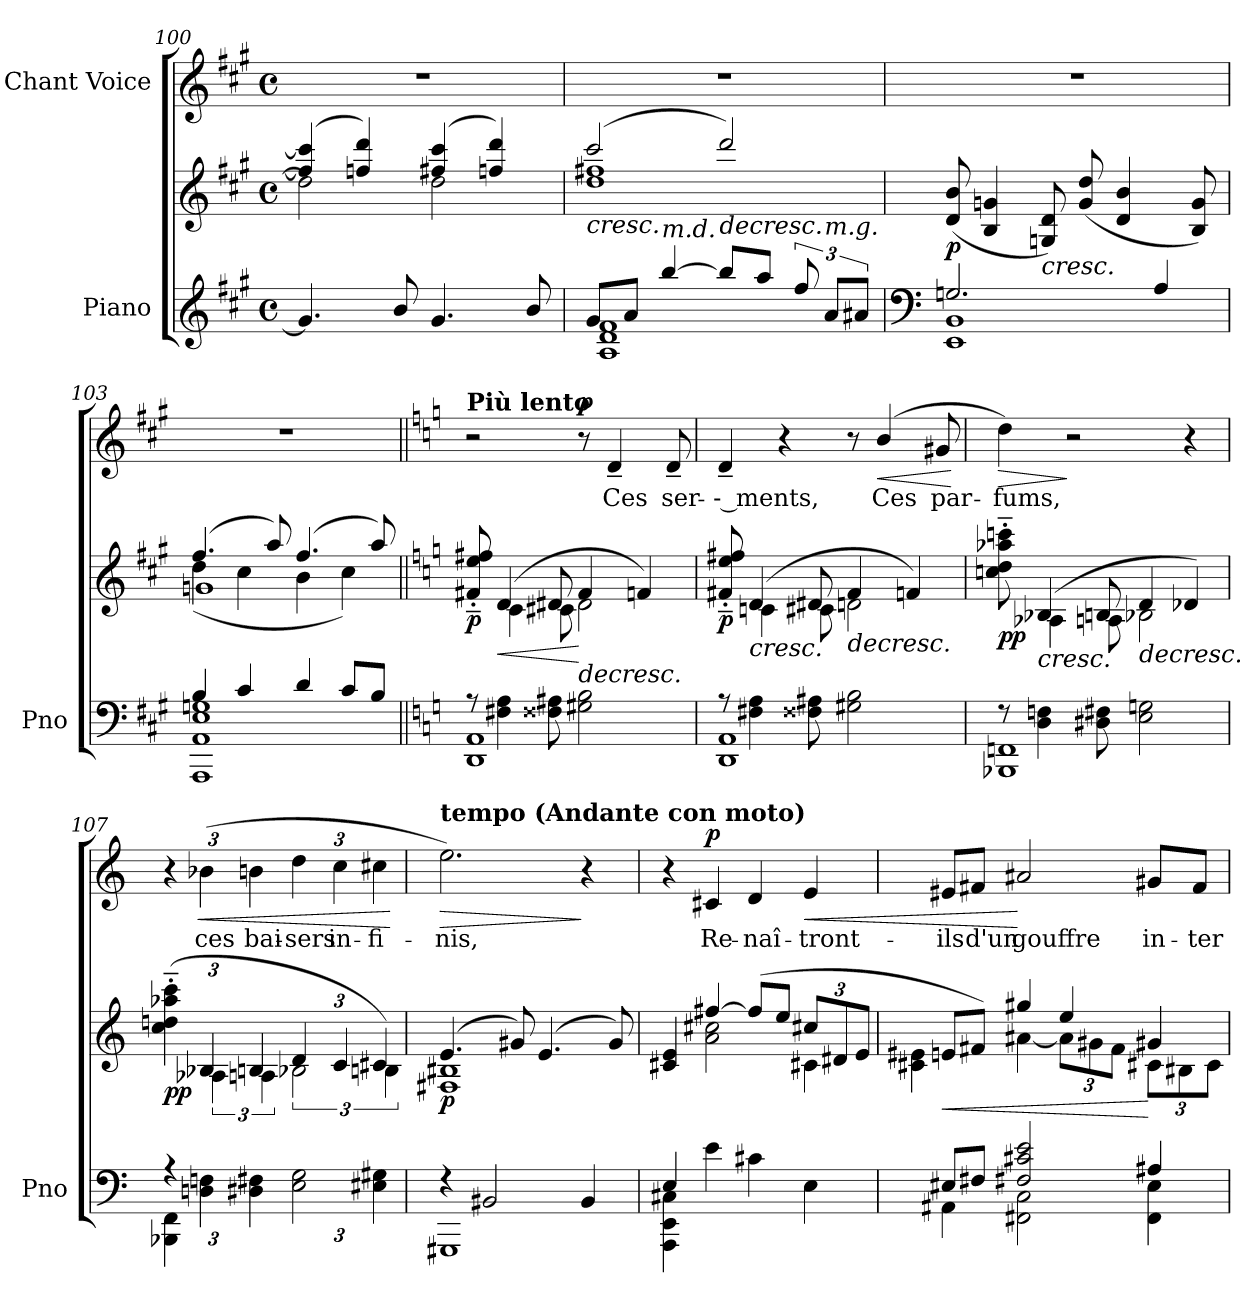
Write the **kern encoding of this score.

**kern	**kern	**dynam	**kern	**text	**dynam
*part2	*part2	*part2	*part1	*part1	*part1
*staff3	*staff2	*staff2/3	*staff1	*staff1	*staff1
*I"Piano	*	*	*I"Chant Voice	*	*
*I'Pno	*	*	*	*	*
*clefG2	*clefG2	*	*clefG2	*	*
*k[f#c#g#]	*k[f#c#g#]	*	*k[f#c#g#]	*	*
*M4/4	*M4/4	*	*M4/4	*	*
*met(c)	*met(c)	*	*met(c)	*	*
=100	=100	=100	=100	=100	=100
*	*^	*	*	*	*
!	!	!	!LO:DY:b	!	!	!
!	!	!	!LO:DY:n=1:b	!	!	!
4.g#/]	(4ff#/] 4ccc#/]	2dd\]	other-dynamics pp	1r	.	.
.	4ffn/ 4ddd/)	.	.	.	.	.
8b/	.	.	.	.	.	.
4.g#/	(4ff#X/ 4ccc#/	2dd\	.	.	.	.
.	4ffn/ 4ddd/)	.	.	.	.	.
8b/	.	.	.	.	.	.
=101	=101	=101	=101	=101	=101	=101
*^	*	*	*	*	*	*
!	!	!	!	!LO:HP:b	!	!	!
8g#/L	1A 1d 1f#	(2ccc#/	1dd 1ff#X	<	1r	.	.
8a/J	.	.	.	.	.	.	.
!LO:TX:i:t=m.d.	!	!	!	!	!	!	!
[4bb/	.	.	.	.	.	.	.
!	!	!	!	!LO:HP:b	!	!	!
8bb/L]	.	2ddd/)	.	>	.	.	.
8aa/J	.	.	.	.	.	.	.
12ff#/	.	.	.	.	.	.	.
!LO:TX:i:t=m.g.	!	!	!	!	!	!	!
12a/L	.	.	.	.	.	.	.
12a#X/J	.	.	.	.	.	.	.
*v	*v	*	*	*	*	*	*
*	*v	*v	*	*	*	*
.	.	[	.	.	.
=102	=102	=102	=102	=102	=102
*clefF4	*	*	*	*	*
*^	*	*	*	*	*
!	!	!	!LO:DY:b	!	!	!
2.Gn/	1EE 1BB	(8d/ 8b/	p	1r	.	.
.	.	4B/ 4gn/	.	.	.	.
!	!	!	!LO:HP:b	!	!	!
.	.	8Gn/ 8d/)	<	.	.	.
.	.	(8g/ 8dd/	.	.	.	.
.	.	4d/ 4b/	.	.	.	.
4A/	.	.	.	.	.	.
.	.	8B/ 8g/)	.	.	.	.
*v	*v	*	*	*	*	*
.	.	]	.	.	.
=103	=103	=103	=103	=103	=103
*^	*^	*	*	*	*
*	*	*	*^	*	*	*	*
4B/	1AAA 1AA 1E 1Gn	(4.ff#/	(4dd\	1gn	.	1r	.	.
4c#/	.	.	4cc#\	.	.	.	.	.
.	.	8aa/)	.	.	.	.	.	.
4d/	.	(4.ff#/	4b\	.	.	.	.	.
8c#/L	.	.	4cc#\)	.	.	.	.	.
8B/J	.	8aa/)	.	.	.	.	.	.
*	*	*v	*v	*v	*	*	*	*
=104||	=104||	=104||	=104||	=104||	=104||	=104||
*k[]	*	*k[]	*	*k[]	*	*
*	*	*^	*	*	*	*
!	!	!	!	!	!LO:TX:a:B:t=Più lento	!	!
!	!	!	!	!LO:DY:b	!	!	!
8r	1DD 1AA	8f#X/'~ 8ee/'~ 8ff#X/'~	8ryy	p	2r	.	.
!	!	!	!	!LO:HP:b	!	!	!
4F#X\ 4A\	.	(4d/	4c\	<	.	.	.
8F##X\ 8A#X\	.	8d#X/	8c#X\	.	.	.	.
!	!	!	!	!LO:HP:n=1:b	!	!	!LO:DY:b
2G#X\ 2B\	.	4f#/	2d#\	[ >	8r	.	p
.	.	.	.	.	4d~/	Ces	.
.	.	4fn/)	.	.	.	.	.
.	.	.	.	.	8d~/	ser-	.
*v	*v	*	*	*	*	*	*
*	*v	*v	*	*	*	*
.	.	[	.	.	.
=105	=105	=105	=105	=105	=105
*^	*^	*	*	*	*
!	!	!	!	!LO:DY:b	!	!	!
8r	1DD 1AA	8f#X/'~ 8ee/'~ 8ff#X/'~	8ryy	p	4d~/	-- ments,	.
!	!	!	!	!LO:HP:b	!	!	!
4F#X\ 4A\	.	(4d/	4cn\	<	.	.	.
.	.	.	.	.	4r	.	.
8F##X\ 8A#X\	.	8d#X/	8c#X\	.	.	.	.
!	!	!	!	!LO:HP:n=1:b	!	!	!
2G#X\ 2B\	.	4f#/	2dn\	] >	8r	.	.
!	!	!	!	!	!	!	!LO:HP:b
.	.	.	.	.	(4b/	Ces	<
.	.	4fn/)	.	.	.	.	.
.	.	.	.	.	8g#X/	par-	.
*v	*v	*	*	*	*	*	*
*	*v	*v	*	*	*	*
.	.	[	.	.	[
=106	=106	=106	=106	=106	=106
*^	*^	*	*	*	*
!	!	!	!	!LO:DY:b	!	!	!LO:HP:b
8r	1BBB-X 1FFn	8ryy	8ccn\'~ 8dd\'~ 8aa-X\'~ 8cccn\'~	pp	4dd\)	-fums,	>
!	!	!	!	!LO:HP:b	!	!	!
4D\ 4Fn\	.	(4B-X/	4A-X\	<	.	.	.
.	.	.	.	.	2r	.	]
8D#X\ 8F#X\	.	8Bn/	8An\	.	.	.	.
!	!	!	!	!LO:HP:n=1:b	!	!	!
2E\ 2Gn\	.	4d/	2B-X\	] >	.	.	.
.	.	4d-X/)	.	.	4r	.	.
*v	*v	*	*	*	*	*	*
*	*v	*v	*	*	*	*
.	.	[	.	.	.
=107	=107	=107	=107	=107	=107
*	*^	*	*	*	*
*Xbrackettup	*Xbrackettup	*brackettup	*	*Xbrackettup	*	*
*^	*	*	*	*	*	*
!	!	!	!	!LO:DY:b	!	!	!
6r	4BBB-X\ 4FF\	(6cc\'~ 6ddn\'~ 6aa-X\'~ 6ccc\'~	6ryy	pp	6r	.	.
!	!	!	!	!	!	!	!LO:HP:b
6Dn\ 6Fn\	.	6B-X/	6A-X\	.	(6b-X\	ces	<
.	4ryy	.	.	.	.	.	.
6D#X\ 6F#X\	.	6Bn/	6An\	.	6bn\	bai-	.
3E\ 3G\	2ryy	6d/	3B-X\	.	6dd\	-sers	.
.	.	6c/	.	.	6cc\	in-	.
6E#X\ 6G#X\	.	6c#X/)	6Bn\	.	6cc#X\	-fi-	.
*v	*v	*	*	*	*	*	*
*	*v	*v	*	*	*	*
.	.	.	.	.	[
=108	=108	=108	=108	=108	=108
*^	*^	*	*	*	*
!	!	!	!	!	!LO:TX:a:B:t=tempo (Andante con moto)	!	!
!	!	!	!	!LO:DY:b	!	!	!LO:HP:b
4r	1GGG#X	(4.e/	1F#X 1B#X	p	2.ee\)	-nis,	>
2BB#X/	.	.	.	.	.	.	.
.	.	8g#X/)	.	.	.	.	.
.	.	(4.e/	.	.	.	.	.
4BB#/	.	.	.	.	4r	.	]
.	.	8g#/)	.	.	.	.	.
=109	=109	=109	=109	=109	=109	=109	=109
4E/	4AAA\ 4EE\ 4C#X\	4c#X/ 4e/	4ryy	.	4r	.	.
!	!	!	!	!	!	!	!LO:DY:b
4ryy	4e\	[4ff#X/	2a\ 2cc#X\	.	4c#X/	Re-	p
2ryy	4c#X\	(8ff#/L]	.	.	4d/	-naî-	.
.	.	8ee/J	.	.	.	.	.
*	*	*Xbrackettup	*	*	*	*	*
!	!	!	!	!	!	!	!LO:HP:b
.	4E\	12cc#X/L	4c#X\	.	4e/	-tront-	<
.	.	12d#X/	.	.	.	.	.
.	.	12e/J	.	.	.	.	.
=110	=110	=110	=110	=110	=110	=110	=110
!	!	!	!	!LO:HP:b	!	!	!
8E#X/L	4AA#X\	8en/L	4c#X\ 4e#X\	<	8e#X/L	-ils	.
8F#X/J	.	8f#X/J)	.	.	8f#X/J	d'un	.
2F#X/ 2c#X/ 2e/	2FF#X\ 2C\	4gg#X/	[4a#X\	]	2a#X/	gouffre	[
.	.	4ee/	12a#\L]	.	.	.	.
.	.	.	12g#X\	.	.	.	.
.	.	.	12f#\J	.	.	.	.
4A#X/	4FF#\ 4E#\	4g#X/	12c#X\L	[	8g#X/L	in-	.
.	.	.	12B#X\	.	.	.	.
.	.	.	.	.	8f#/J	-ter-	.
.	.	.	12c#\J	.	.	.	.
*v	*v	*	*	*	*	*	*
*	*v	*v	*	*	*	*
=	=	=	=	=	=
*-	*-	*-	*-	*-	*-
